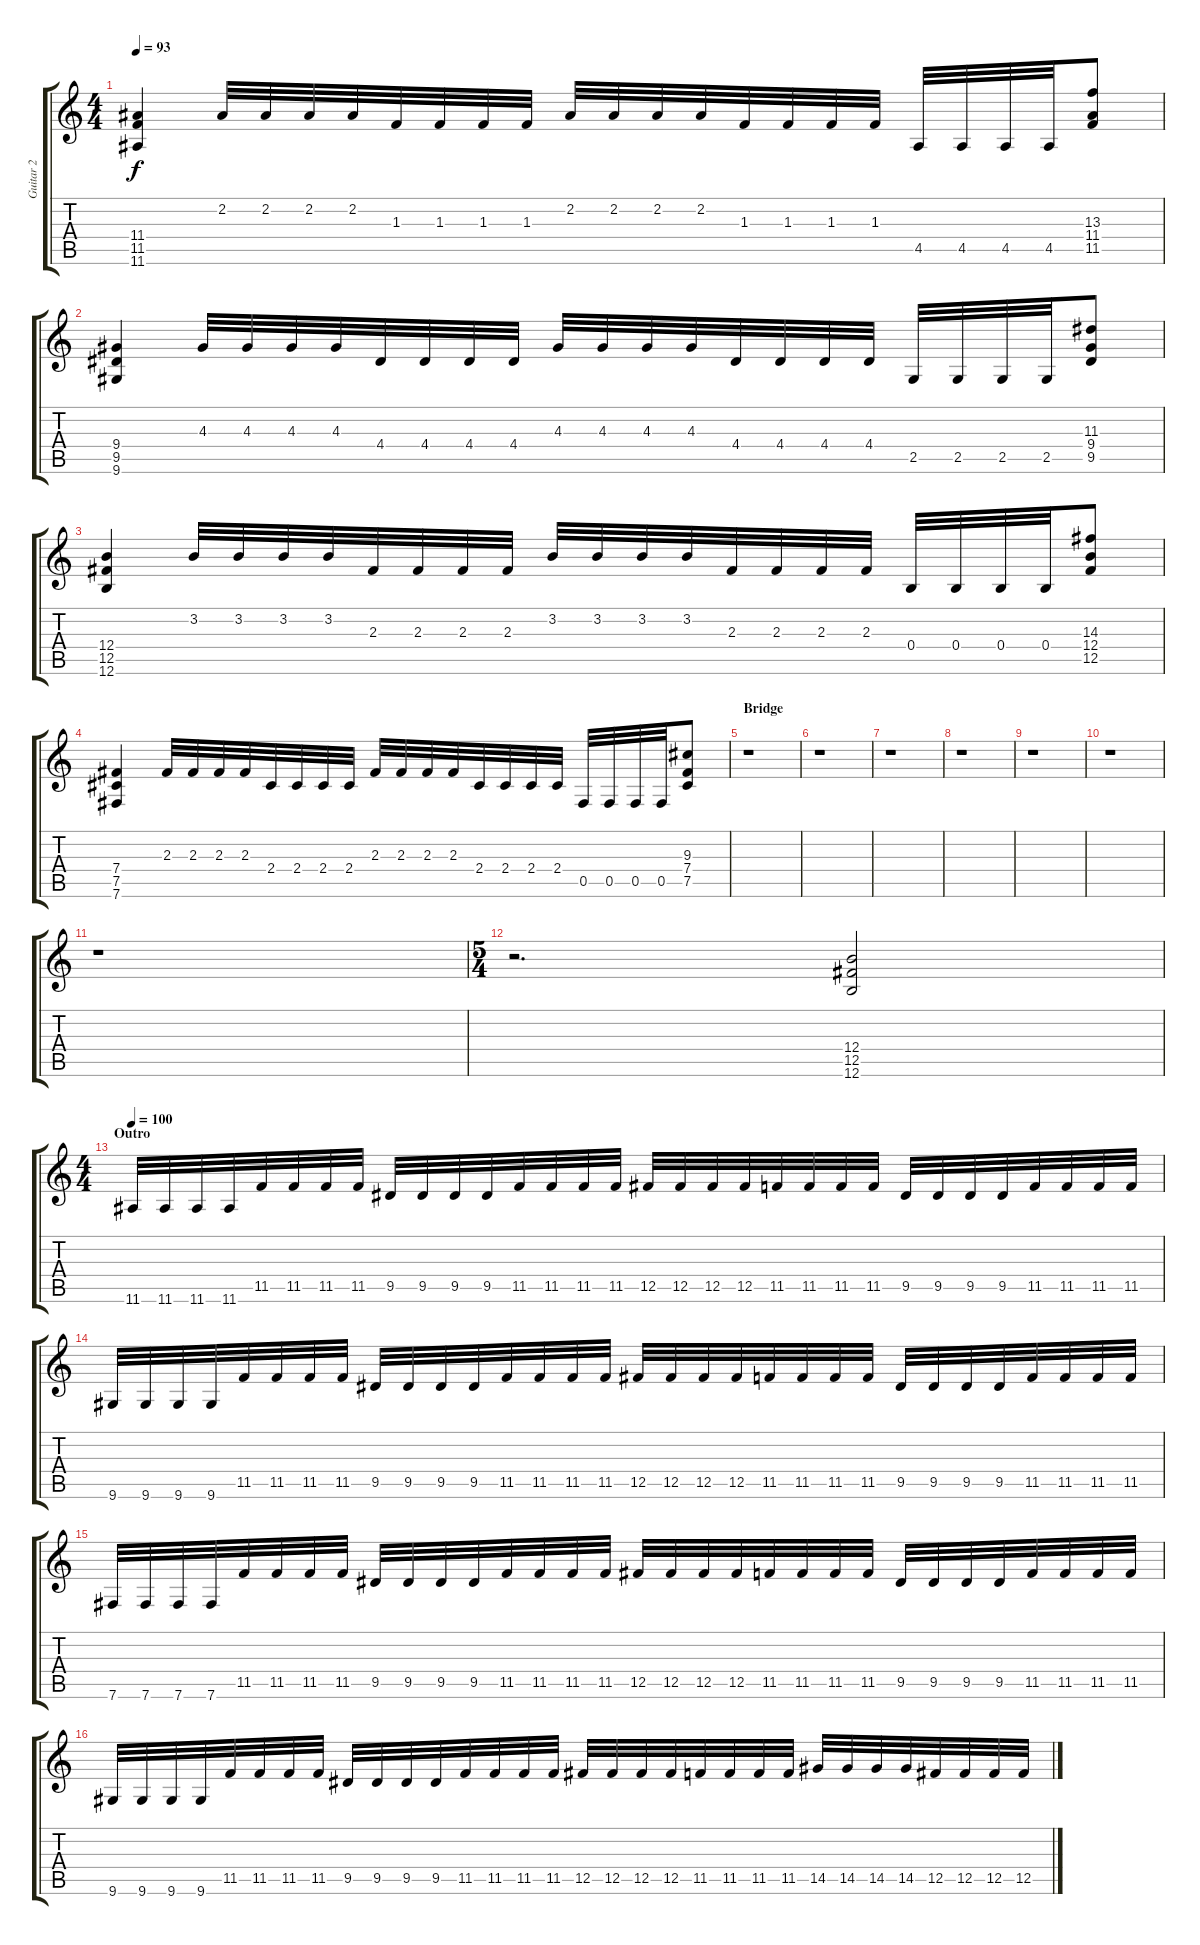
\track ("Guitar 2" "Guitar 2") {instrument distortionguitar}
\staff {score tabs}
\tuning (Db4 Ab3 E3 B2 Gb2 B1) {hide}
\ts (4 4)
\tempo 93
\clef g2
\ks c
(11.4 11.5 11.6).4{dy f} 2.2.32 2.2.32 2.2.32 2.2.32 1.3.32 1.3.32 1.3.32 1.3.32 2.2.32 2.2.32 2.2.32 2.2.32 1.3.32 1.3.32 1.3.32 1.3.32 4.5.32 4.5.32 4.5.32 4.5.32 (13.3 11.4 11.5).8 |
(9.4 9.5 9.6).4 4.3.32 4.3.32 4.3.32 4.3.32 4.4.32 4.4.32 4.4.32 4.4.32 4.3.32 4.3.32 4.3.32 4.3.32 4.4.32 4.4.32 4.4.32 4.4.32 2.5.32 2.5.32 2.5.32 2.5.32 (11.3 9.4 9.5).8 |
(12.4 12.5 12.6).4 3.2.32 3.2.32 3.2.32 3.2.32 2.3.32 2.3.32 2.3.32 2.3.32 3.2.32 3.2.32 3.2.32 3.2.32 2.3.32 2.3.32 2.3.32 2.3.32 0.4.32 0.4.32 0.4.32 0.4.32 (14.3 12.4 12.5).8 |
(7.4 7.5 7.6).4 2.3.32 2.3.32 2.3.32 2.3.32 2.4.32 2.4.32 2.4.32 2.4.32 2.3.32 2.3.32 2.3.32 2.3.32 2.4.32 2.4.32 2.4.32 2.4.32 0.5.32 0.5.32 0.5.32 0.5.32 (9.3 7.4 7.5).8 |
\section ("" "Bridge")
r.1 |
r.1 |
r.1 |
r.1 |
r.1 |
r.1 |
r.1 |
\ts (5 4)
r.2{d} (12.4 12.5 12.6).2 |
\ts (4 4)
\section ("" "Outro")
\tempo 100
11.6.32 11.6.32 11.6.32 11.6.32 11.5.32 11.5.32 11.5.32 11.5.32 9.5.32 9.5.32 9.5.32 9.5.32 11.5.32 11.5.32 11.5.32 11.5.32 12.5.32 12.5.32 12.5.32 12.5.32 11.5.32 11.5.32 11.5.32 11.5.32 9.5.32 9.5.32 9.5.32 9.5.32 11.5.32 11.5.32 11.5.32 11.5.32 |
9.6.32 9.6.32 9.6.32 9.6.32 11.5.32 11.5.32 11.5.32 11.5.32 9.5.32 9.5.32 9.5.32 9.5.32 11.5.32 11.5.32 11.5.32 11.5.32 12.5.32 12.5.32 12.5.32 12.5.32 11.5.32 11.5.32 11.5.32 11.5.32 9.5.32 9.5.32 9.5.32 9.5.32 11.5.32 11.5.32 11.5.32 11.5.32 |
7.6.32 7.6.32 7.6.32 7.6.32 11.5.32 11.5.32 11.5.32 11.5.32 9.5.32 9.5.32 9.5.32 9.5.32 11.5.32 11.5.32 11.5.32 11.5.32 12.5.32 12.5.32 12.5.32 12.5.32 11.5.32 11.5.32 11.5.32 11.5.32 9.5.32 9.5.32 9.5.32 9.5.32 11.5.32 11.5.32 11.5.32 11.5.32 |
9.6.32 9.6.32 9.6.32 9.6.32 11.5.32 11.5.32 11.5.32 11.5.32 9.5.32 9.5.32 9.5.32 9.5.32 11.5.32 11.5.32 11.5.32 11.5.32 12.5.32 12.5.32 12.5.32 12.5.32 11.5.32 11.5.32 11.5.32 11.5.32 14.5.32 14.5.32 14.5.32 14.5.32 12.5.32 12.5.32 12.5.32 12.5.32
